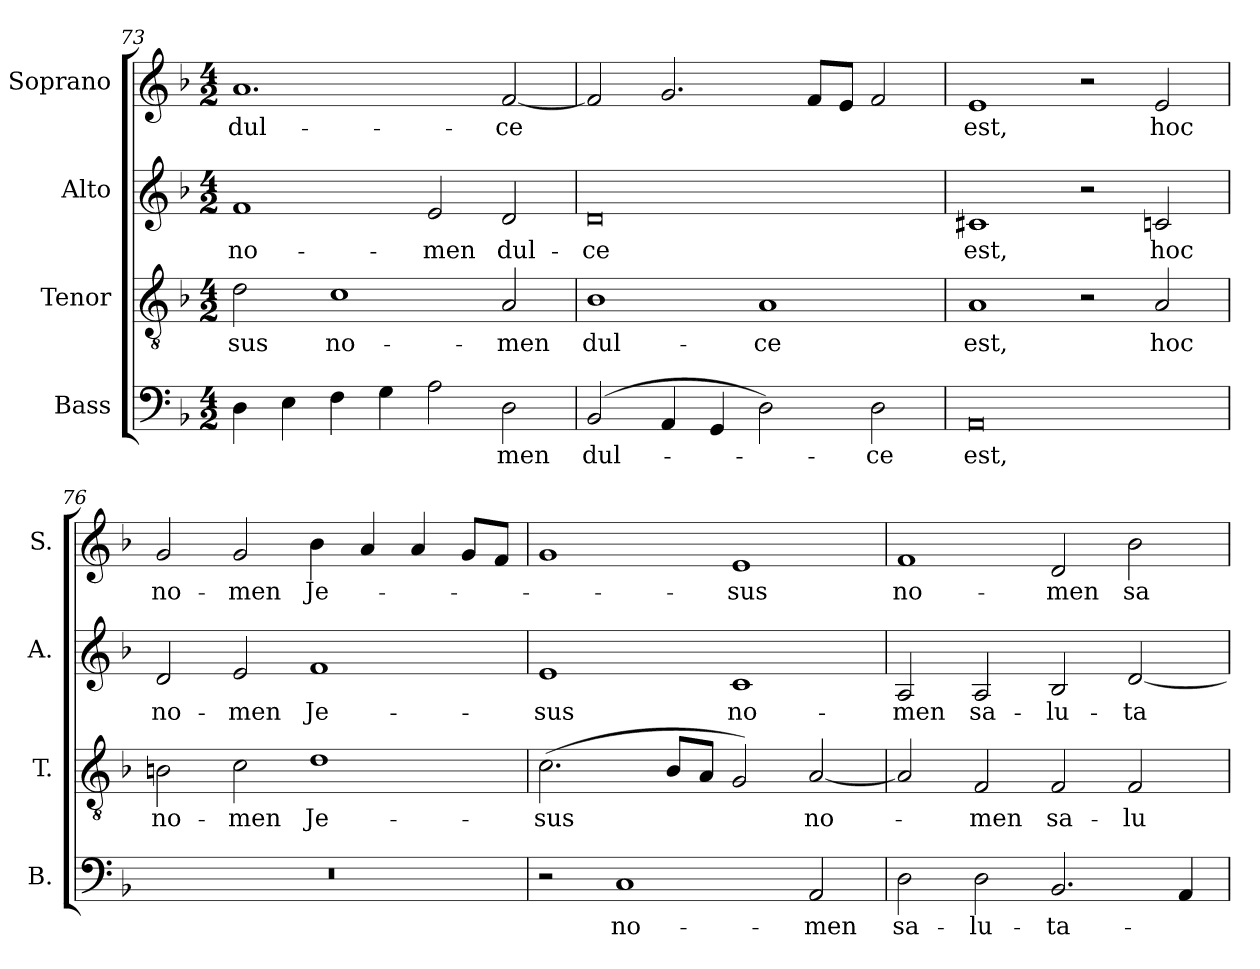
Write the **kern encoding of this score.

**kern	**text	**kern	**text	**kern	**text	**kern	**text
*part4	*part4	*part3	*part3	*part2	*part2	*part1	*part1
*staff4	*staff4	*staff3	*staff3	*staff2	*staff2	*staff1	*staff1
*I"Bass	*	*I"Tenor	*	*I"Alto	*	*I"Soprano	*
*I'B.	*	*I'T.	*	*I'A.	*	*I'S.	*
*clefF4	*	*clefGv2	*	*clefG2	*	*clefG2	*
*	*	*ITrd7c12	*	*	*	*	*
*k[b-]	*	*k[b-]	*	*k[b-]	*	*k[b-]	*
*F:	*	*F:	*	*F:	*	*F:	*
*M4/2	*	*M4/2	*	*M4/2	*	*M4/2	*
=73	=73	=73	=73	=73	=73	=73	=73
!	!	!	!LO:LY:b:color=#000000	!	!	!	!
!	!	!	!	!	!LO:LY:b:color=#000000	!	!
!	!	!	!	!	!	!	!LO:LY:b:color=#000000
4Di\	.	2Di\	-sus	1fi	no-	1.ai	dul-
4Ei\	.	.	.	.	.	.	.
!	!	!	!LO:LY:b:color=#000000	!	!	!	!
4Fi\	.	1Ci	no-	.	.	.	.
4Gi\	.	.	.	.	.	.	.
!	!	!	!	!	!LO:LY:b:color=#000000	!	!
2Ai\	.	.	.	2ei/	-men	.	.
!	!LO:LY:b:color=#000000	!	!	!	!	!	!
!	!	!	!LO:LY:b:color=#000000	!	!	!	!
!	!	!	!	!	!LO:LY:b:color=#000000	!	!
!	!	!	!	!	!	!	!LO:LY:b:color=#000000
2Di\	-men	2AAi/	-men	2di/	dul-	[2fi/	-ce
=74	=74	=74	=74	=74	=74	=74	=74
!	!LO:LY:b:color=#000000	!	!	!	!	!	!
!	!	!	!LO:LY:b:color=#000000	!	!	!	!
!	!	!	!	!	!LO:LY:b:color=#000000	!	!
(2BB-i/	dul-	1BB-i	dul-	0di	-ce	2fi/]	.
4AAi/	.	.	.	.	.	2.gi/	.
4GGi/	.	.	.	.	.	.	.
!	!	!	!LO:LY:b:color=#000000	!	!	!	!
2Di\)	.	1AAi	-ce	.	.	.	.
.	.	.	.	.	.	8fi/L	.
.	.	.	.	.	.	8ei/J	.
!	!LO:LY:b:color=#000000	!	!	!	!	!	!
2Di\	-ce	.	.	.	.	2fi/	.
=75	=75	=75	=75	=75	=75	=75	=75
!	!LO:LY:b:color=#000000	!	!	!	!	!	!
!	!	!	!LO:LY:b:color=#000000	!	!	!	!
!	!	!	!	!	!LO:LY:b:color=#000000	!	!
!	!	!	!	!	!	!	!LO:LY:b:color=#000000
0AAi	est,	1AAi	est,	1c#Xi	est,	1ei	est,
.	.	2r	.	2r	.	2r	.
!	!	!	!LO:LY:b:color=#000000	!	!	!	!
!	!	!	!	!	!LO:LY:b:color=#000000	!	!
!	!	!	!	!	!	!	!LO:LY:b:color=#000000
.	.	2AAi/	hoc	2cni/	hoc	2ei/	hoc
=76	=76	=76	=76	=76	=76	=76	=76
!LO:N:vis=1	!	!	!	!	!	!	!
!	!	!	!LO:LY:b:color=#000000	!	!	!	!
!	!	!	!	!	!LO:LY:b:color=#000000	!	!
!	!	!	!	!	!	!	!LO:LY:b:color=#000000
0r	.	2BBni\	no-	2di/	no-	2gi/	no-
!	!	!	!LO:LY:b:color=#000000	!	!	!	!
!	!	!	!	!	!LO:LY:b:color=#000000	!	!
!	!	!	!	!	!	!	!LO:LY:b:color=#000000
.	.	2Ci\	-men	2ei/	-men	2gi/	-men
!	!	!	!LO:LY:b:color=#000000	!	!	!	!
!	!	!	!	!	!LO:LY:b:color=#000000	!	!
!	!	!	!	!	!	!	!LO:LY:b:color=#000000
.	.	1Di	Je-	1fi	Je-	4b-i\	Je-
.	.	.	.	.	.	4ai/	.
.	.	.	.	.	.	4ai/	.
.	.	.	.	.	.	8gi/L	.
.	.	.	.	.	.	8fi/J	.
=77	=77	=77	=77	=77	=77	=77	=77
!	!	!	!LO:LY:b:color=#000000	!	!	!	!
!	!	!	!	!	!LO:LY:b:color=#000000	!	!
2r	.	(2.Ci\	-sus	1ei	-sus	1gi	.
!	!LO:LY:b:color=#000000	!	!	!	!	!	!
1Ci	no-	.	.	.	.	.	.
.	.	8BB-i/L	.	.	.	.	.
.	.	8AAi/J	.	.	.	.	.
!	!	!	!	!	!LO:LY:b:color=#000000	!	!
!	!	!	!	!	!	!	!LO:LY:b:color=#000000
.	.	2GGi/)	.	1ci	no-	1ei	-sus
!	!LO:LY:b:color=#000000	!	!	!	!	!	!
!	!	!	!LO:LY:b:color=#000000	!	!	!	!
2AAi/	-men	[2AAi/	no-	.	.	.	.
!!LO:LB:g=z
=78	=78	=78	=78	=78	=78	=78	=78
!	!LO:LY:b:color=#000000	!	!	!	!	!	!
!	!	!	!	!	!LO:LY:b:color=#000000	!	!
!	!	!	!	!	!	!	!LO:LY:b:color=#000000
2Di\	sa-	2AAi/]	.	2Ai/	-men	1fi	no-
!	!LO:LY:b:color=#000000	!	!	!	!	!	!
!	!	!	!LO:LY:b:color=#000000	!	!	!	!
!	!	!	!	!	!LO:LY:b:color=#000000	!	!
2Di\	-lu-	2FFi/	-men	2Ai/	sa-	.	.
!	!LO:LY:b:color=#000000	!	!	!	!	!	!
!	!	!	!LO:LY:b:color=#000000	!	!	!	!
!	!	!	!	!	!LO:LY:b:color=#000000	!	!
!	!	!	!	!	!	!	!LO:LY:b:color=#000000
2.BB-i/	-ta-	2FFi/	sa-	2B-i/	-lu-	2di/	-men
!	!	!	!LO:LY:b:color=#000000	!	!	!	!
!	!	!	!	!	!LO:LY:b:color=#000000	!	!
!	!	!	!	!	!	!	!LO:LY:b:color=#000000
.	.	2FFi/	-lu-	[2di/	-ta-	2b-i\	sa-
4AAi/	.	.	.	.	.	.	.
=	=	=	=	=	=	=	=
*-	*-	*-	*-	*-	*-	*-	*-
